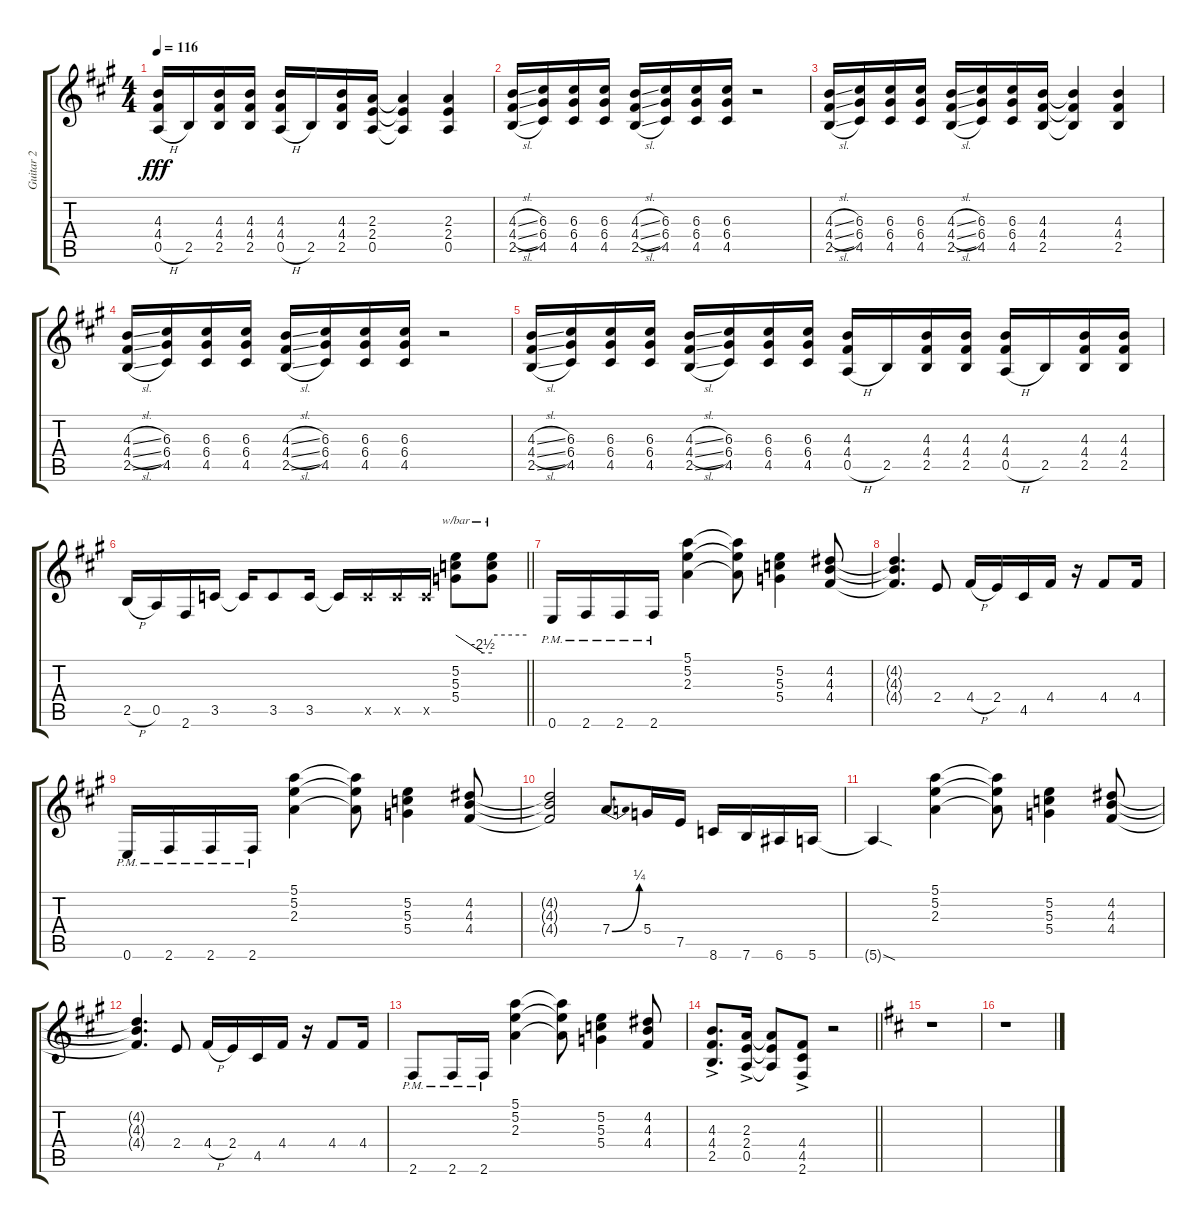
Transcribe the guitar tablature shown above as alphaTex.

\track ("Guitar 2" "Guitar 2") {instrument distortionguitar}
\staff {score tabs}
\tuning (E4 B3 G3 D3 A2 E2) {hide}
\ts (4 4)
\tempo 116
\clef g2
\ks a
(4.3 4.4 0.5{h}).16{dy fff} 2.5.16 (4.3 4.4 2.5).16 (4.3 4.4 2.5).16 (4.3 4.4 0.5{h}).16 2.5.16 (4.3 4.4 2.5).16 (2.3 2.4 0.5).16 (2.3{t} 2.4{t} 0.5{t}).4 (2.3 2.4 0.5).4 |
(4.3{sl} 4.4{sl} 2.5{sl}).16 (6.3 6.4 4.5).16 (6.3 6.4 4.5).16 (6.3 6.4 4.5).16 (4.3{sl} 4.4{sl} 2.5{sl}).16 (6.3 6.4 4.5).16 (6.3 6.4 4.5).16 (6.3 6.4 4.5).16 r.2 |
(4.3{sl} 4.4{sl} 2.5{sl}).16 (6.3 6.4 4.5).16 (6.3 6.4 4.5).16 (6.3 6.4 4.5).16 (4.3{sl} 4.4{sl} 2.5{sl}).16 (6.3 6.4 4.5).16 (6.3 6.4 4.5).16 (4.3 4.4 2.5).16 (4.3{t} 4.4{t} 2.5{t}).4 (4.3 4.4 2.5).4 |
(4.3{sl} 4.4{sl} 2.5{sl}).16 (6.3 6.4 4.5).16 (6.3 6.4 4.5).16 (6.3 6.4 4.5).16 (4.3{sl} 4.4{sl} 2.5{sl}).16 (6.3 6.4 4.5).16 (6.3 6.4 4.5).16 (6.3 6.4 4.5).16 r.2 |
(4.3{sl} 4.4{sl} 2.5{sl}).16 (6.3 6.4 4.5).16 (6.3 6.4 4.5).16 (6.3 6.4 4.5).16 (4.3{sl} 4.4{sl} 2.5{sl}).16 (6.3 6.4 4.5).16 (6.3 6.4 4.5).16 (6.3 6.4 4.5).16 (4.3 4.4 0.5{h}).16 2.5.16 (4.3 4.4 2.5).16 (4.3 4.4 2.5).16 (4.3 4.4 0.5{h}).16 2.5.16 (4.3 4.4 2.5).16 (4.3 4.4 2.5).16 |
\barLineRight lightlight
2.5{h}.16 0.5.16 2.6.16 3.5.16 3.5{t}.16 3.5.8 3.5.16 3.5{t}.16 3.5{x}.16 3.5{x}.16 3.5{x}.16 (5.2 5.3 5.4).8{tbe (custom default 0 0 45 -10 60 -10)} (5.2{t} 5.3{t} 5.4{t}).8{tbe (hold default 0 0 60 0)} |
0.6{pm}.16 2.6{pm}.16 2.6{pm}.16 2.6{pm}.16 (5.1 5.2 2.3).4 (5.1{t} 5.2{t} 2.3{t}).8 (5.2 5.3 5.4).4 (4.2 4.3 4.4).8 |
(4.2{t} 4.3{t} 4.4{t}).4{d} 2.4.8 4.4{h}.16 2.4.16 4.5.16 4.4.16 r.16 4.4.8 4.4.16 |
0.6{pm}.16 2.6{pm}.16 2.6{pm}.16 2.6{pm}.16 (5.1 5.2 2.3).4 (5.1{t} 5.2{t} 2.3{t}).8 (5.2 5.3 5.4).4 (4.2 4.3 4.4).8 |
(4.2{t} 4.3{t} 4.4{t}).2 7.4{be (bend 0 0 60 1)}.8 5.4.16 7.5.16 8.6.16 7.6.16 6.6.16 5.6.16 |
5.6{sod t}.4 (5.1 5.2 2.3).4 (5.1{t} 5.2{t} 2.3{t}).8 (5.2 5.3 5.4).4 (4.2 4.3 4.4).8 |
(4.2{t} 4.3{t} 4.4{t}).4{d} 2.4.8 4.4{h}.16 2.4.16 4.5.16 4.4.16 r.16 4.4.8 4.4.16 |
2.6{pm}.8 2.6{pm}.16 2.6{pm}.16 (5.1 5.2 2.3).4 (5.1{t} 5.2{t} 2.3{t}).8 (5.2 5.3 5.4).4 (4.2 4.3 4.4).8 |
\barLineRight lightlight
(4.3{ac} 4.4{ac} 2.5{ac}).8{d} (2.3{ac} 2.4{ac} 0.5{ac}).16 (2.3{t} 2.4{t} 0.5{t}).8 (4.4{ac} 4.5{ac} 2.6{ac}).8 r.2 |
\ks d
r.1 |
r.1
